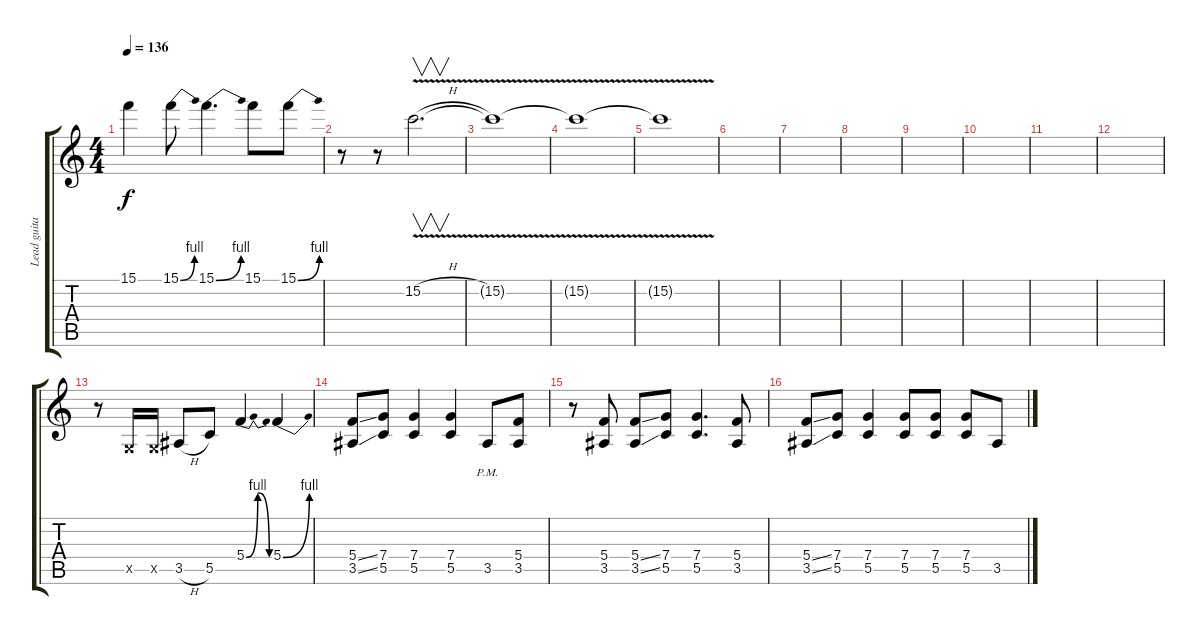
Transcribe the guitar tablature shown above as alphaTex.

\track ("Lead guitar" "Lead guita") {instrument distortionguitar}
\staff {score tabs}
\tuning (D4 A3 F3 C3 G2 D2) {hide}
\ts (4 4)
\tempo 136
\clef g2
\ks c
15.1{t}.4{dy f} 15.1{be (bend 0 0 60 4)}.8 15.1{be (bend 0 0 60 4)}.4{d} 15.1.8 15.1{be (bend 0 0 60 4)}.8 |
r.8 r.8 15.2{v h}.2{v d} |
15.2{v t}.1 |
15.2{v t}.1 |
15.2{v t}.1 |
|
|
|
|
|
|
|
r.8 0.5{x}.16 0.5{x}.16 3.5{h}.8 5.5.8 5.4{be (bendrelease 0 0 20 4 30 4 60 0)}.4 5.4{be (bend 0 0 60 4)}.4 |
(5.4{ss} 3.5{ss}).8 (7.4 5.5).8 (7.4 5.5).4 (7.4 5.5).4 3.5{pm}.8 (5.4 3.5).8 |
r.8 (5.4 3.5).8 (5.4{ss} 3.5{ss}).8 (7.4 5.5).8 (7.4 5.5).4{d} (5.4 3.5).8 |
(5.4{ss} 3.5{ss}).8 (7.4 5.5).8 (7.4 5.5).4 (7.4 5.5).8 (7.4 5.5).8 (7.4 5.5).8 3.5.8
